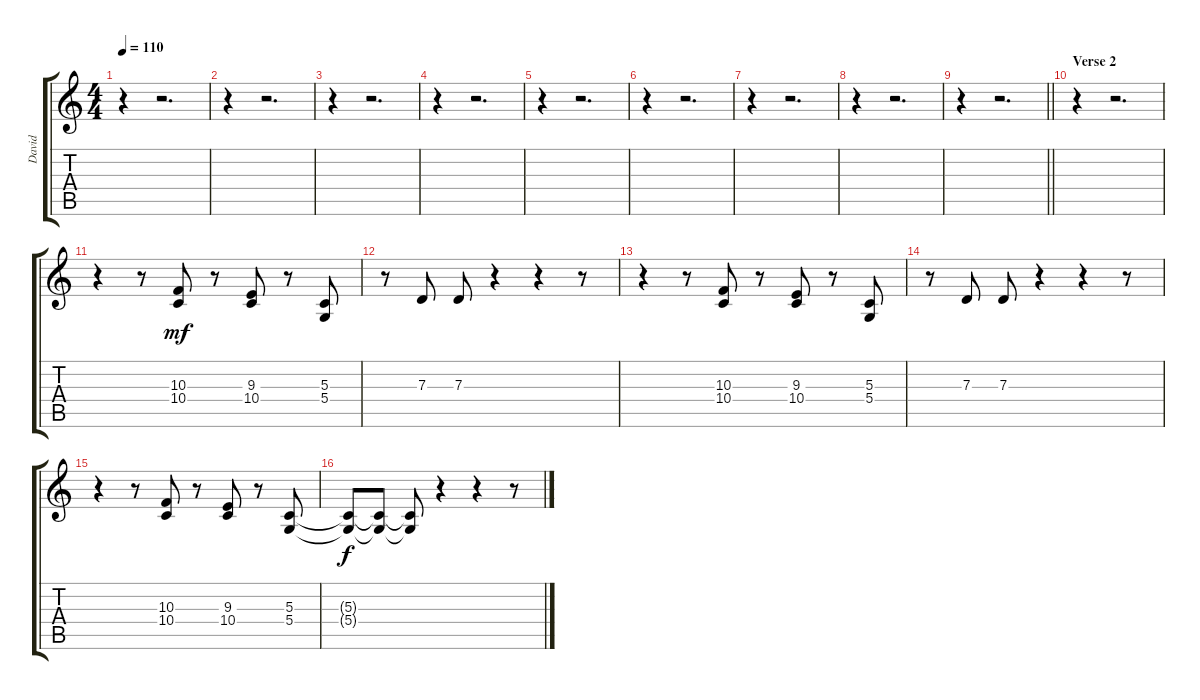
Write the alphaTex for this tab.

\track ("David" "David") {instrument lead6voice}
\staff {score tabs}
\tuning (E4 B3 G3 D3 A2 E2) {hide}
\ts (4 4)
\tempo 110
\clef g2
\ks c
r.4{dy f} r.2{d} |
r.4 r.2{d} |
r.4 r.2{d} |
r.4 r.2{d} |
r.4 r.2{d} |
r.4 r.2{d} |
r.4 r.2{d} |
r.4 r.2{d} |
\barLineRight lightlight
r.4 r.2{d} |
\section ("" "Verse 2")
r.4 r.2{d} |
r.4 r.8 (10.3 10.4).8{dy mf} r.8 (9.3 10.4).8 r.8 (5.3 5.4).8 |
r.8 7.3.8 7.3.8 r.4 r.4 r.8 |
r.4 r.8 (10.3 10.4).8 r.8 (9.3 10.4).8 r.8 (5.3 5.4).8 |
r.8 7.3.8 7.3.8 r.4 r.4 r.8 |
r.4 r.8 (10.3 10.4).8 r.8 (9.3 10.4).8 r.8 (5.3 5.4).8 |
(5.3{t} 5.4{t}).8{dy f} (5.3{t} 5.4{t}).8 (5.3{t} 5.4{t}).8 r.4 r.4 r.8
